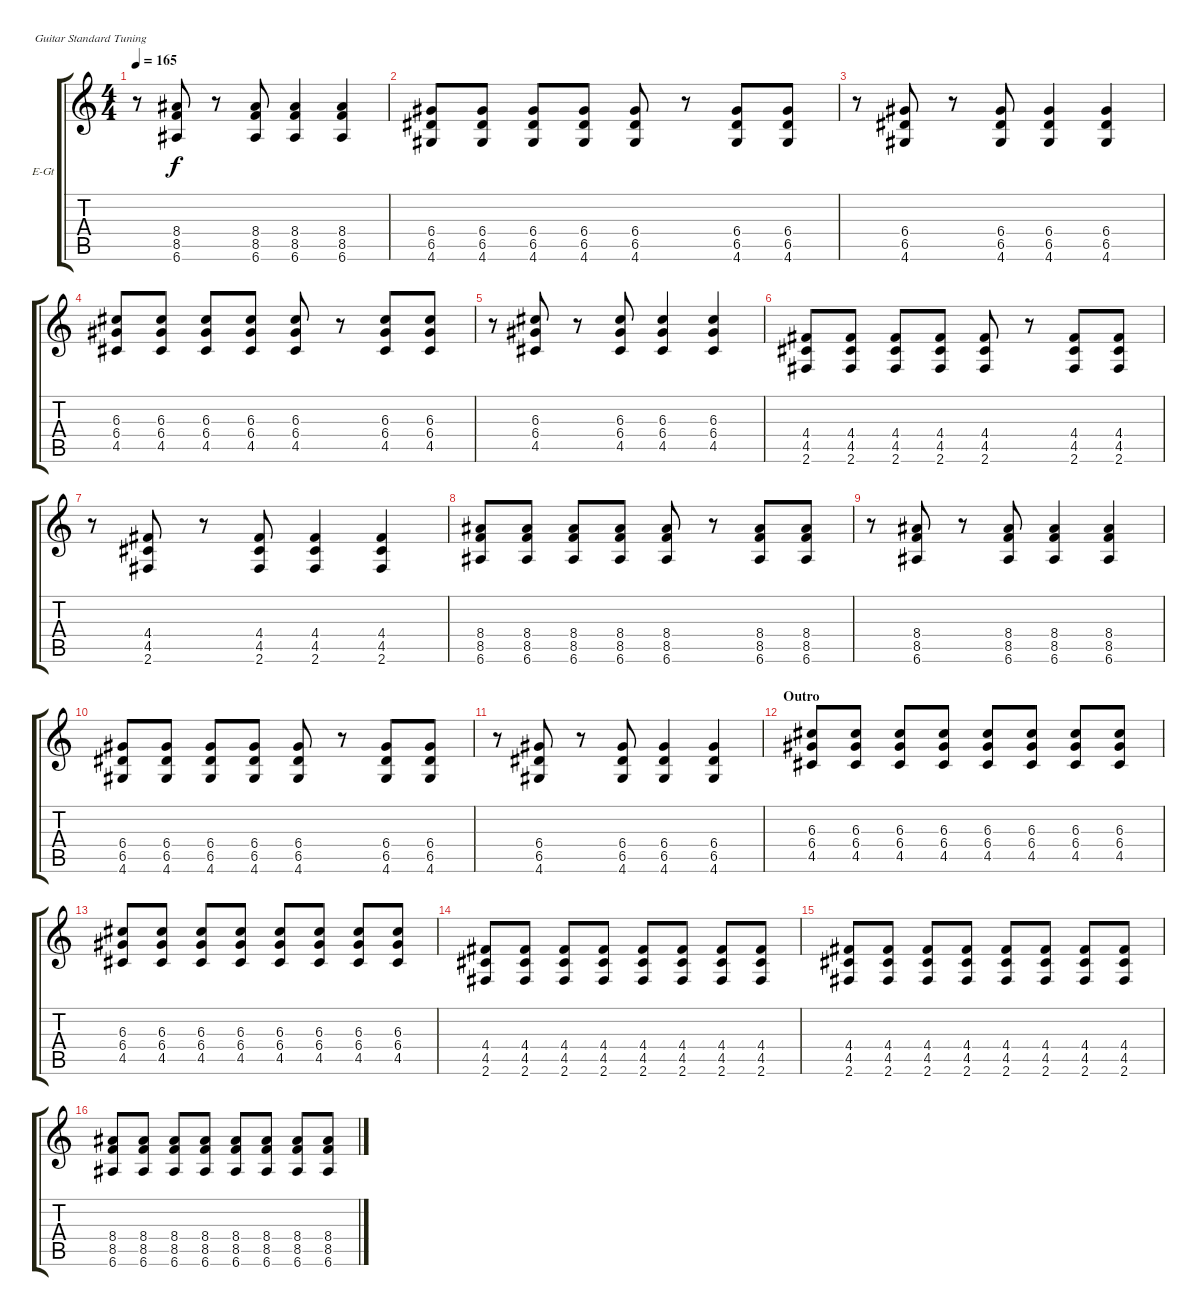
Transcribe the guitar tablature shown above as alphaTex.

\defaultSystemsLayout 4
\bracketExtendMode groupsimilarinstruments
\firstSystemTrackNameOrientation horizontal
\otherSystemsTrackNameOrientation horizontal
\track ("Erick" "E-Gt") {instrument distortionguitar}
\staff {score tabs}
\tuning (E4 B3 G3 D3 A2 E2)
\ts (4 4)
\tempo 165
\clef g2
\ks c
r.8{dy f} (6.6 8.5 8.4).8 r.8 (6.6 8.5 8.4).8 (6.6 8.5 8.4).4 (6.6 8.5 8.4).4 |
(4.6 6.5 6.4).8 (4.6 6.5 6.4).8 (4.6 6.5 6.4).8 (4.6 6.5 6.4).8 (4.6 6.5 6.4).8 r.8 (4.6 6.5 6.4).8 (4.6 6.5 6.4).8 |
r.8 (4.6 6.5 6.4).8 r.8 (4.6 6.5 6.4).8 (4.6 6.5 6.4).4 (4.6 6.5 6.4).4 |
(4.5 6.4 6.3).8 (4.5 6.4 6.3).8 (4.5 6.4 6.3).8 (4.5 6.4 6.3).8 (4.5 6.4 6.3).8 r.8 (4.5 6.4 6.3).8 (4.5 6.4 6.3).8 |
r.8 (4.5 6.4 6.3).8 r.8 (4.5 6.4 6.3).8 (4.5 6.4 6.3).4 (4.5 6.4 6.3).4 |
(2.6 4.5 4.4).8 (2.6 4.5 4.4).8 (2.6 4.5 4.4).8 (2.6 4.5 4.4).8 (2.6 4.5 4.4).8 r.8 (2.6 4.5 4.4).8 (2.6 4.5 4.4).8 |
r.8 (2.6 4.5 4.4).8 r.8 (2.6 4.5 4.4).8 (2.6 4.5 4.4).4 (2.6 4.5 4.4).4 |
(6.6 8.5 8.4).8 (6.6 8.5 8.4).8 (6.6 8.5 8.4).8 (6.6 8.5 8.4).8 (6.6 8.5 8.4).8 r.8 (6.6 8.5 8.4).8 (6.6 8.5 8.4).8 |
r.8 (6.6 8.5 8.4).8 r.8 (6.6 8.5 8.4).8 (6.6 8.5 8.4).4 (6.6 8.5 8.4).4 |
(4.6 6.5 6.4).8 (4.6 6.5 6.4).8 (4.6 6.5 6.4).8 (4.6 6.5 6.4).8 (4.6 6.5 6.4).8 r.8 (4.6 6.5 6.4).8 (4.6 6.5 6.4).8 |
r.8 (4.6 6.5 6.4).8 r.8 (4.6 6.5 6.4).8 (4.6 6.5 6.4).4 (4.6 6.5 6.4).4 |
\section ("" "Outro")
(4.5 6.4 6.3).8 (4.5 6.4 6.3).8 (4.5 6.4 6.3).8 (4.5 6.4 6.3).8 (4.5 6.4 6.3).8 (4.5 6.4 6.3).8 (4.5 6.4 6.3).8 (4.5 6.4 6.3).8 |
(4.5 6.4 6.3).8 (4.5 6.4 6.3).8 (4.5 6.4 6.3).8 (4.5 6.4 6.3).8 (4.5 6.4 6.3).8 (4.5 6.4 6.3).8 (4.5 6.4 6.3).8 (4.5 6.4 6.3).8 |
(2.6 4.5 4.4).8 (2.6 4.5 4.4).8 (2.6 4.5 4.4).8 (2.6 4.5 4.4).8 (2.6 4.5 4.4).8 (2.6 4.5 4.4).8 (2.6 4.5 4.4).8 (2.6 4.5 4.4).8 |
(2.6 4.5 4.4).8 (2.6 4.5 4.4).8 (2.6 4.5 4.4).8 (2.6 4.5 4.4).8 (2.6 4.5 4.4).8 (2.6 4.5 4.4).8 (2.6 4.5 4.4).8 (2.6 4.5 4.4).8 |
(6.6 8.5 8.4).8 (6.6 8.5 8.4).8 (6.6 8.5 8.4).8 (6.6 8.5 8.4).8 (6.6 8.5 8.4).8 (6.6 8.5 8.4).8 (6.6 8.5 8.4).8 (6.6 8.5 8.4).8
